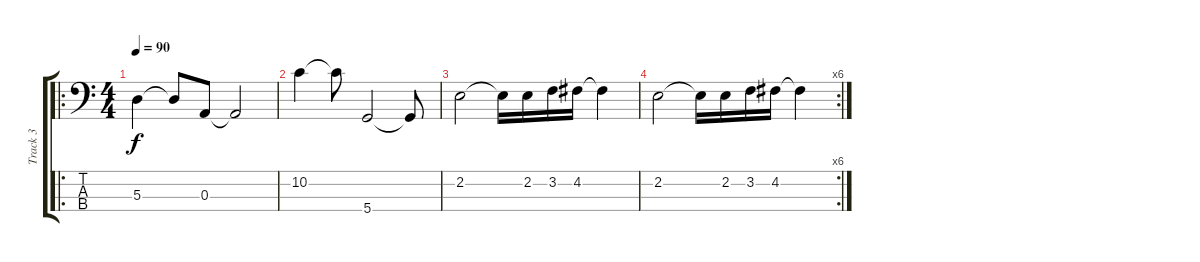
\track ("Track 3" "Track 3") {instrument electricbasspick}
\staff {score tabs}
\tuning (G2 D2 A1 D1) {hide}
\ro
\ts (4 4)
\tempo 90
\clef f4
\ks c
5.3.4{dy f instrument electricbasspick} 5.3{t}.8 0.3.8 0.3{t}.2 |
10.2.4 10.2{t}.8 5.4.2 5.4{t}.8 |
2.2.2 2.2{t}.16 2.2.16 3.2.16 4.2.16 4.2{t}.4 |
\rc 6
2.2.2 2.2{t}.16 2.2.16 3.2.16 4.2.16 4.2{t}.4
